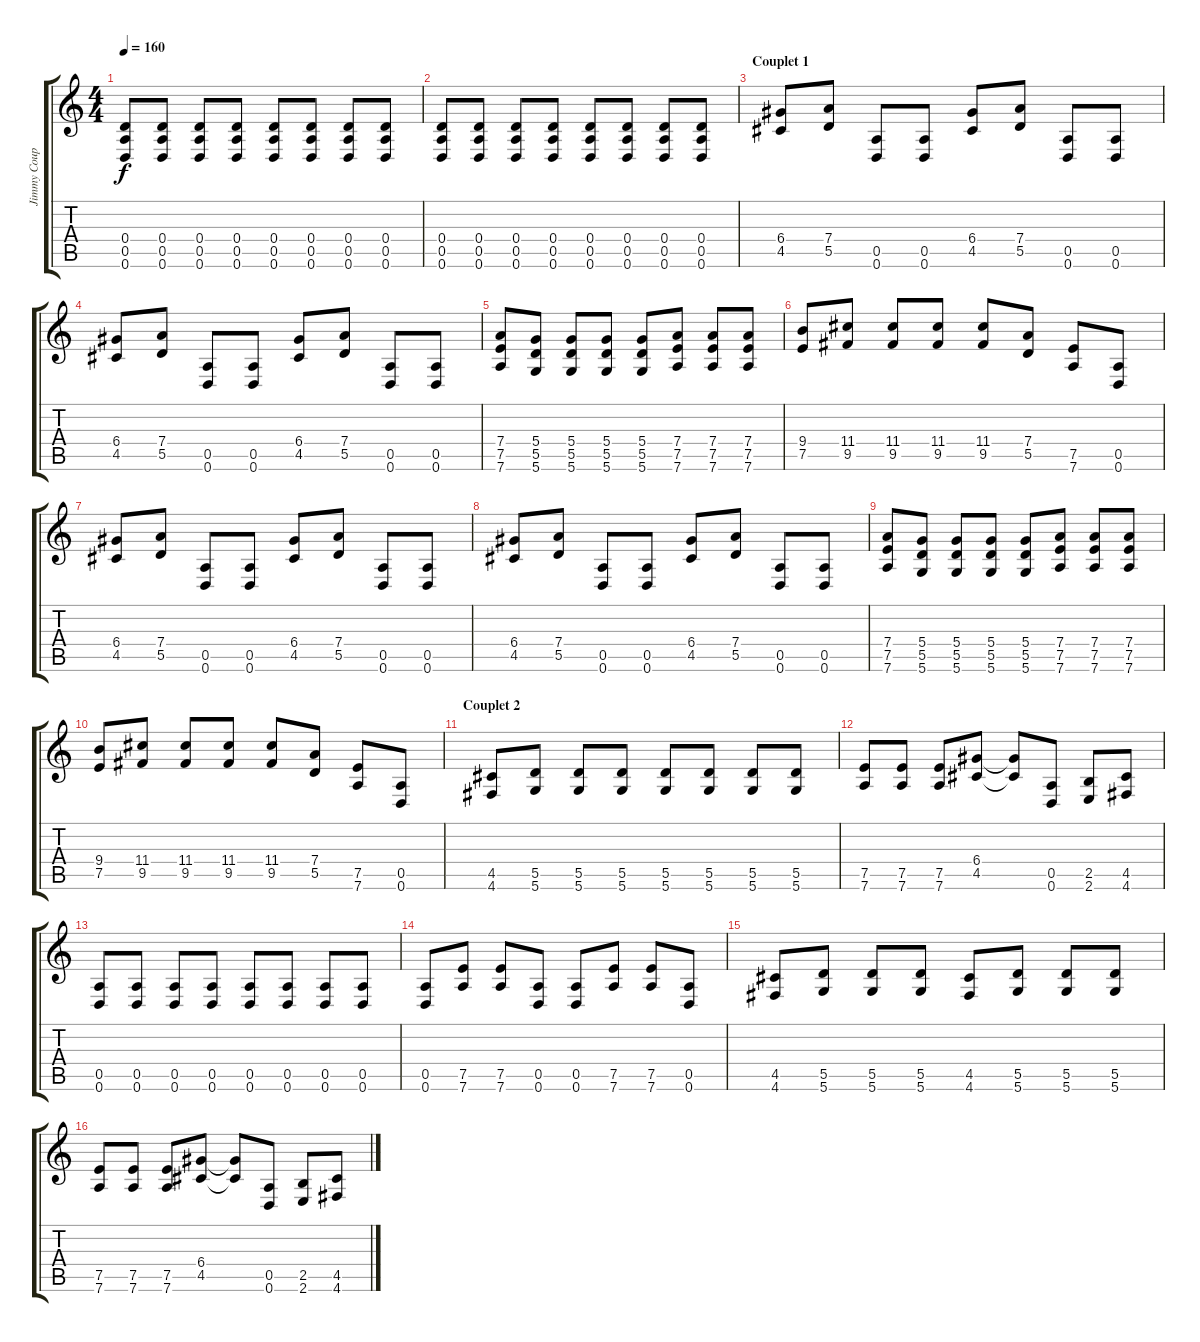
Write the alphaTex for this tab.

\track ("Jimmy Coup." "Jimmy Coup") {instrument distortionguitar}
\staff {score tabs}
\tuning (E4 B3 G3 D3 A2 D2) {hide}
\ts (4 4)
\tempo 160
\clef g2
\ks c
(0.4 0.5 0.6).8{dy f} (0.4 0.5 0.6).8 (0.4 0.5 0.6).8 (0.4 0.5 0.6).8 (0.4 0.5 0.6).8 (0.4 0.5 0.6).8 (0.4 0.5 0.6).8 (0.4 0.5 0.6).8 |
(0.4 0.5 0.6).8 (0.4 0.5 0.6).8 (0.4 0.5 0.6).8 (0.4 0.5 0.6).8 (0.4 0.5 0.6).8 (0.4 0.5 0.6).8 (0.4 0.5 0.6).8 (0.4 0.5 0.6).8 |
\section ("" "Couplet 1")
(6.4 4.5).8 (7.4 5.5).8 (0.5 0.6).8 (0.5 0.6).8 (6.4 4.5).8 (7.4 5.5).8 (0.5 0.6).8 (0.5 0.6).8 |
(6.4 4.5).8 (7.4 5.5).8 (0.5 0.6).8 (0.5 0.6).8 (6.4 4.5).8 (7.4 5.5).8 (0.5 0.6).8 (0.5 0.6).8 |
(7.4 7.5 7.6).8 (5.4 5.5 5.6).8 (5.4 5.5 5.6).8 (5.4 5.5 5.6).8 (5.4 5.5 5.6).8 (7.4 7.5 7.6).8 (7.4 7.5 7.6).8 (7.4 7.5 7.6).8 |
(9.4 7.5).8 (11.4 9.5).8 (11.4 9.5).8 (11.4 9.5).8 (11.4 9.5).8 (7.4 5.5).8 (7.5 7.6).8 (0.5 0.6).8 |
(6.4 4.5).8 (7.4 5.5).8 (0.5 0.6).8 (0.5 0.6).8 (6.4 4.5).8 (7.4 5.5).8 (0.5 0.6).8 (0.5 0.6).8 |
(6.4 4.5).8 (7.4 5.5).8 (0.5 0.6).8 (0.5 0.6).8 (6.4 4.5).8 (7.4 5.5).8 (0.5 0.6).8 (0.5 0.6).8 |
(7.4 7.5 7.6).8 (5.4 5.5 5.6).8 (5.4 5.5 5.6).8 (5.4 5.5 5.6).8 (5.4 5.5 5.6).8 (7.4 7.5 7.6).8 (7.4 7.5 7.6).8 (7.4 7.5 7.6).8 |
(9.4 7.5).8 (11.4 9.5).8 (11.4 9.5).8 (11.4 9.5).8 (11.4 9.5).8 (7.4 5.5).8 (7.5 7.6).8 (0.5 0.6).8 |
\section ("" "Couplet 2")
(4.5 4.6).8 (5.5 5.6).8 (5.5 5.6).8 (5.5 5.6).8 (5.5 5.6).8 (5.5 5.6).8 (5.5 5.6).8 (5.5 5.6).8 |
(7.5 7.6).8 (7.5 7.6).8 (7.5 7.6).8 (6.4 4.5).8 (6.4{t} 4.5{t}).8 (0.5 0.6).8 (2.5 2.6).8 (4.5 4.6).8 |
(0.5 0.6).8 (0.5 0.6).8 (0.5 0.6).8 (0.5 0.6).8 (0.5 0.6).8 (0.5 0.6).8 (0.5 0.6).8 (0.5 0.6).8 |
(0.5 0.6).8 (7.5 7.6).8 (7.5 7.6).8 (0.5 0.6).8 (0.5 0.6).8 (7.5 7.6).8 (7.5 7.6).8 (0.5 0.6).8 |
(4.5 4.6).8 (5.5 5.6).8 (5.5 5.6).8 (5.5 5.6).8 (4.5 4.6).8 (5.5 5.6).8 (5.5 5.6).8 (5.5 5.6).8 |
(7.5 7.6).8 (7.5 7.6).8 (7.5 7.6).8 (6.4 4.5).8 (6.4{t} 4.5{t}).8 (0.5 0.6).8 (2.5 2.6).8 (4.5 4.6).8
